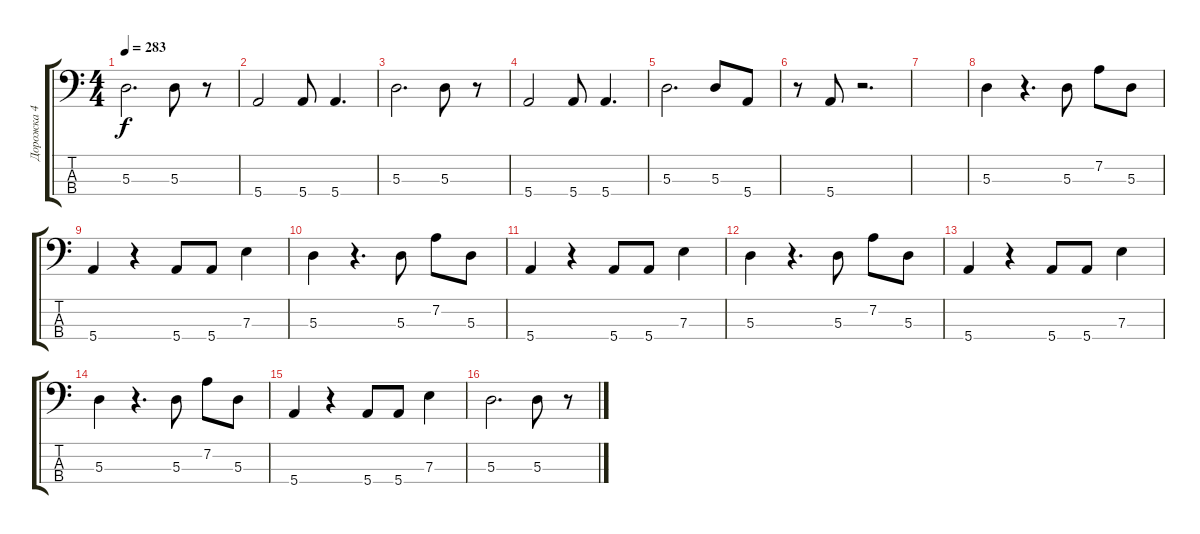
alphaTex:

\track ("Дорожка 4" "Дорожка 4") {instrument electricbassfinger}
\staff {score tabs}
\tuning (G2 D2 A1 E1) {hide}
\ts (4 4)
\tempo 283
\clef f4
\ks c
5.3.2{d dy f} 5.3.8 r.8 |
5.4.2 5.4.8 5.4.4{d} |
5.3.2{d} 5.3.8 r.8 |
5.4.2 5.4.8 5.4.4{d} |
5.3.2{d} 5.3.8 5.4.8 |
r.8 5.4.8 r.2{d} |
|
5.3.4 r.4{d} 5.3.8 7.2.8 5.3.8 |
5.4.4 r.4 5.4.8 5.4.8 7.3.4 |
5.3.4 r.4{d} 5.3.8 7.2.8 5.3.8 |
5.4.4 r.4 5.4.8 5.4.8 7.3.4 |
5.3.4 r.4{d} 5.3.8 7.2.8 5.3.8 |
5.4.4 r.4 5.4.8 5.4.8 7.3.4 |
5.3.4 r.4{d} 5.3.8 7.2.8 5.3.8 |
5.4.4 r.4 5.4.8 5.4.8 7.3.4 |
5.3.2{d} 5.3.8 r.8
